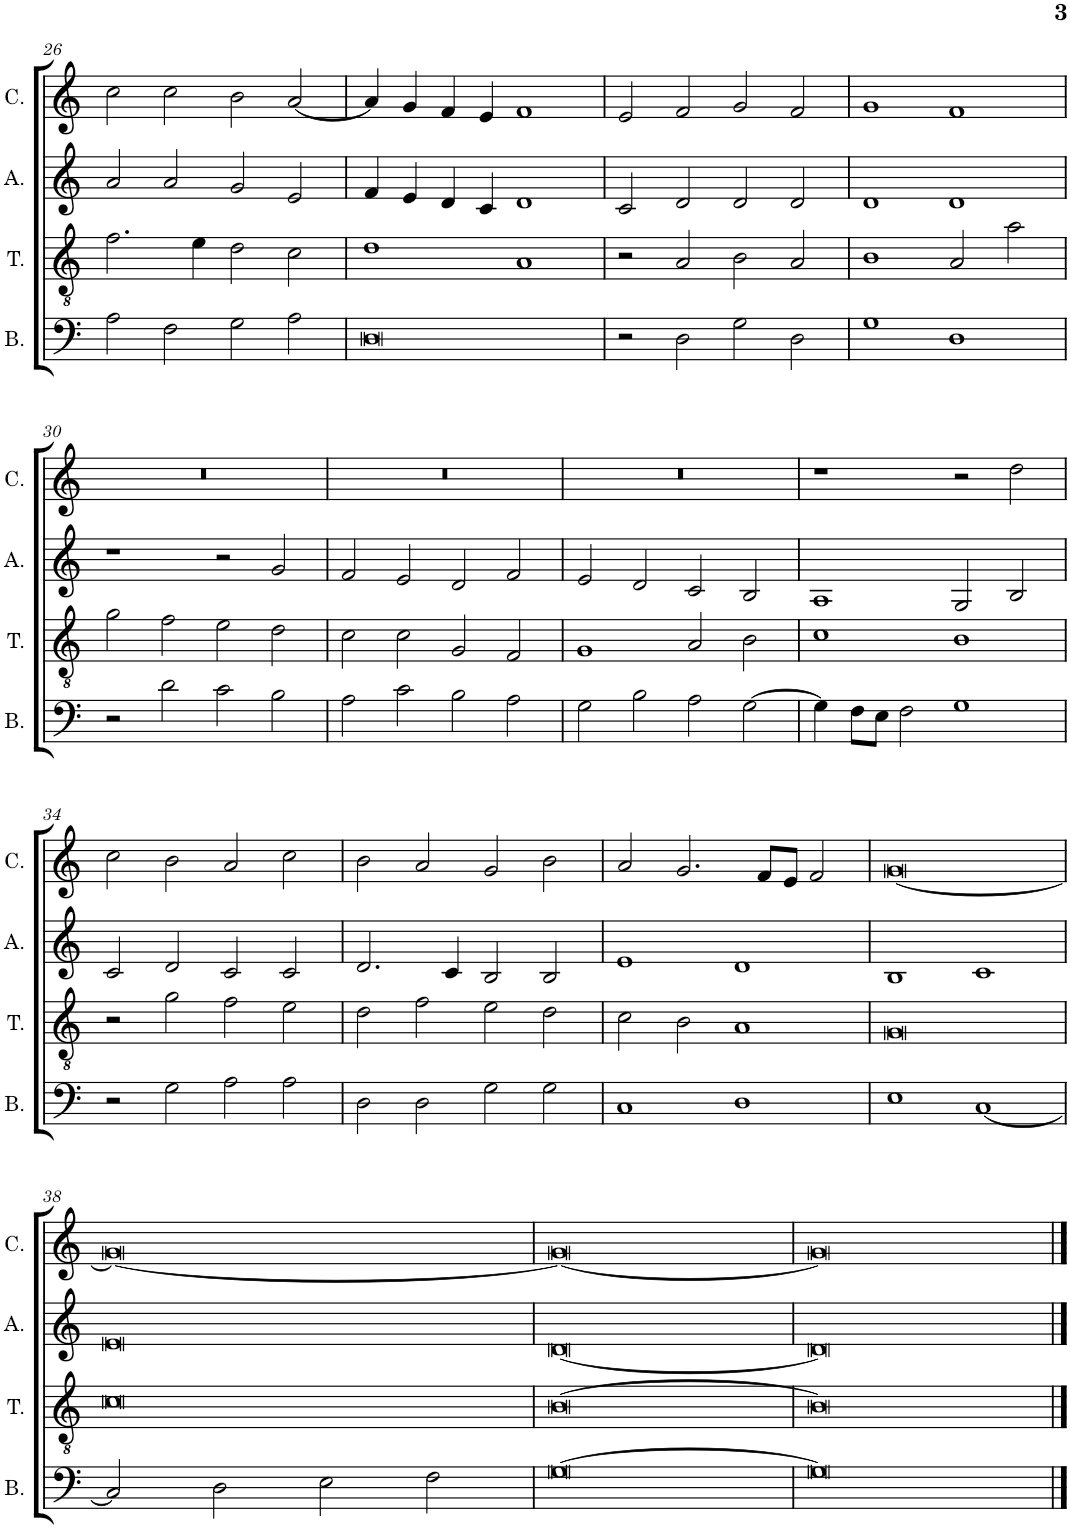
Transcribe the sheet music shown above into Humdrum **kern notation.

**kern	**kern	**kern	**kern
*part4	*part3	*part2	*part1
*staff4	*staff3	*staff2	*staff1
*I"Bassus	*I"Tenor	*I"Altus	*I"Cantus
*I'B.	*I'T.	*I'A.	*I'C.
!!LO:PB:g=z
*clefF4	*clefGv2	*clefG2	*clefG2
*k[]	*k[]	*k[]	*k[]
*M2/1	*M2/1	*M2/1	*M2/1
=26	=26	=26	=26
2A\	2.f\	2a/	2cc\
2F\	.	2a/	2cc\
.	4e\	.	.
2G\	2d\	2g/	2b\
2A\	2c\	2e/	[2a/
=27	=27	=27	=27
0D	1d	4f/	4a/]
.	.	4e/	4g/
.	.	4d/	4f/
.	.	4c/	4e/
.	1A	1d	1f
=28	=28	=28	=28
2r	2r	2c/	2e/
2D\	2A/	2d/	2f/
2G\	2B\	2d/	2g/
2D\	2A/	2d/	2f/
=29	=29	=29	=29
1G	1B	1d	1g
1D	2A/	1d	1f
.	2a\	.	.
!!LO:LB:g=z
=30	=30	=30	=30
2r	2g\	1r	0r
2d\	2f\	.	.
2c\	2e\	2r	.
2B\	2d\	2g/	.
=31	=31	=31	=31
2A\	2c\	2f/	0r
2c\	2c\	2e/	.
2B\	2G/	2d/	.
2A\	2F/	2f/	.
=32	=32	=32	=32
2G\	1G	2e/	0r
2B\	.	2d/	.
2A\	2A/	2c/	.
[2G\	2B\	2B/	.
=33	=33	=33	=33
4G\]	1c	1A	1r
8F\L	.	.	.
8E\J	.	.	.
2F\	.	.	.
1G	1B	2G/	2r
.	.	2B/	2dd\
!!LO:LB:g=z
=34	=34	=34	=34
2r	2r	2c/	2cc\
2G\	2g\	2d/	2b\
2A\	2f\	2c/	2a/
2A\	2e\	2c/	2cc\
=35	=35	=35	=35
2D\	2d\	2.d/	2b\
2D\	2f\	.	2a/
.	.	4c/	.
2G\	2e\	2B/	2g/
2G\	2d\	2B/	2b\
=36	=36	=36	=36
1C	2c\	1e	2a/
.	2B\	.	2.g/
1D	1A	1d	.
.	.	.	8f/L
.	.	.	8e/J
.	.	.	2f/
=37	=37	=37	=37
1E	0G	1B	[0g
[1C	.	1c	.
!!LO:LB:g=z
=38	=38	=38	=38
2C/]	0c	0e	0g_
2D\	.	.	.
2E\	.	.	.
2F\	.	.	.
=39	=39	=39	=39
[0G	[0B	[0d	0g_
=40	=40	=40	=40
0G]	0B]	0d]	0g]
==	==	==	==
*-	*-	*-	*-
